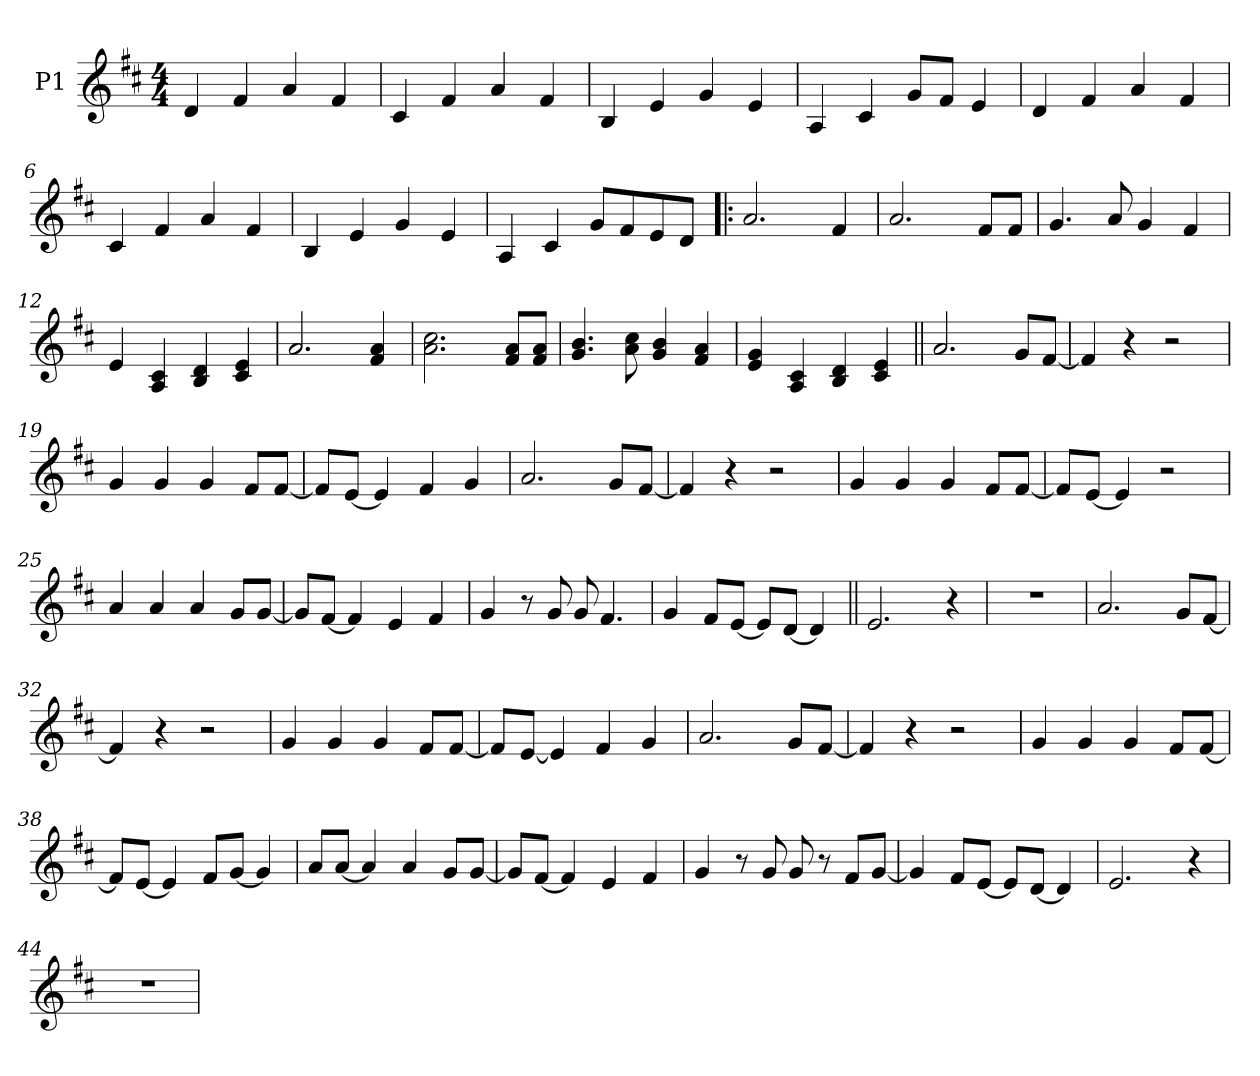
**kern
*part1
*staff1
*I"P1
*clefG2
*k[f#c#]
*D:
*M4/4
*MM140
=1
4d/
4f#/
4a/
4f#/
=2
4c#/
4f#/
4a/
4f#/
=3
4B/
4e/
4g/
4e/
=4
4A/
4c#/
8g/L
8f#/J
4e/
=5
4d/
4f#/
4a/
4f#/
=6
4c#/
4f#/
4a/
4f#/
!!LO:LB:g=z
=7
4B/
4e/
4g/
4e/
=8
4A/
4c#/
8g/L
8f#/
8e/
8d/J
=9!|:
2.a/
4f#/
=10
2.a/
8f#/L
8f#/J
=11
4.g/
8a/
4g/
4f#/
=12
4e/
4A/ 4c#/
4B/ 4d/
4c#/ 4e/
!!LO:LB:g=z
=13
2.a/
4f#/ 4a/
=14
2.a\ 2.cc#\
8f#/ 8a/L
8f#/ 8a/J
=15
4.g/ 4.b/
8a\ 8cc#\
4g/ 4b/
4f#/ 4a/
=16
4e/ 4g/
4A/ 4c#/
4B/ 4d/
4c#/ 4e/
=17||
2.a/
8g/L
[<8f#/J
=18
4f#/]
4r
2r
!!LO:LB:g=z
=19
4g/
4g/
4g/
8f#/L
[<8f#/J
=20
8f#/L]
[<8e/J
4e/]
4f#/
4g/
=21
2.a/
8g/L
[<8f#/J
=22
4f#/]
4r
2r
=23
4g/
4g/
4g/
8f#/L
[<8f#/J
=24
8f#/L]
[<8e/J
4e/]
2r
!!LO:LB:g=z
=25
4a/
4a/
4a/
8g/L
[<8g/J
=26
8g/L]
[<8f#/J
4f#/]
4e/
4f#/
=27
4g/
8r
8g/
8g/
4.f#/
=28
4g/
8f#/L
[<8e/J
8e/L]
[<8d/J
4d/]
=29||
2.e/
4r
=30
1r
!!LO:LB:g=z
=31
2.a/
8g/L
[<8f#/J
=32
4f#/]
4r
2r
=33
4g/
4g/
4g/
8f#/L
[<8f#/J
=34
8f#/L]
[<8e/J
4e/]
4f#/
4g/
=35
2.a/
8g/L
[<8f#/J
=36
4f#/]
4r
2r
!!LO:LB:g=z
=37
4g/
4g/
4g/
8f#/L
[<8f#/J
=38
8f#/L]
[<8e/J
4e/]
8f#/L
[<8g/J
4g/]
=39
8a/L
[<8a/J
4a/]
4a/
8g/L
[<8g/J
=40
8g/L]
[<8f#/J
4f#/]
4e/
4f#/
=41
4g/
8r
8g/
8g/
8r
8f#/L
[<8g/J
!!LO:LB:g=z
=42
4g/]
8f#/L
[<8e/J
8e/L]
[<8d/J
4d/]
=43
2.e/
4r
=44
1r
=
*-
